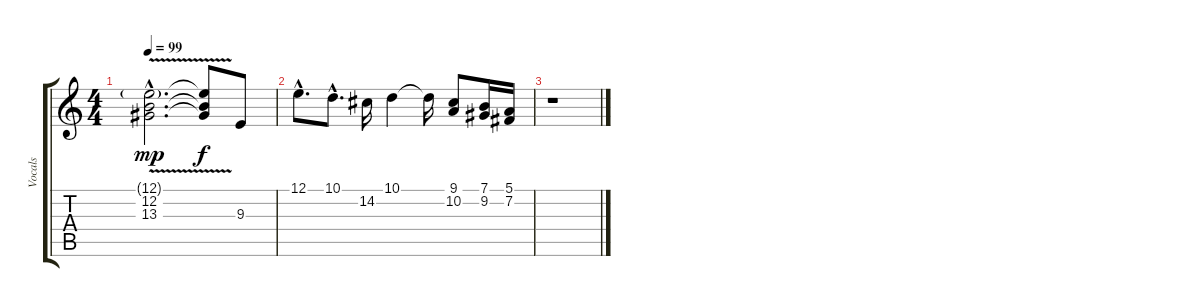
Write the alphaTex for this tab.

\track ("Vocals" "Vocals") {instrument lead1square}
\staff {score tabs}
\tuning (E4 B3 G3 D3 A2 E2) {hide}
\ts (4 4)
\tempo 99
\clef g2
\ks c
(12.1{v g hac} 12.2{v hac} 13.3{v hac}).2{d dy mp volume 0} (12.1{t} 12.2{t} 13.3{t}).8{dy f} 9.3.8 |
12.1{hac}.8{d} 10.1{hac}.8{d} 14.2.16 10.1.4 10.1{t}.16 (9.1 10.2).8 (7.1 9.2).16 (5.1 7.2).16 |
r.1
